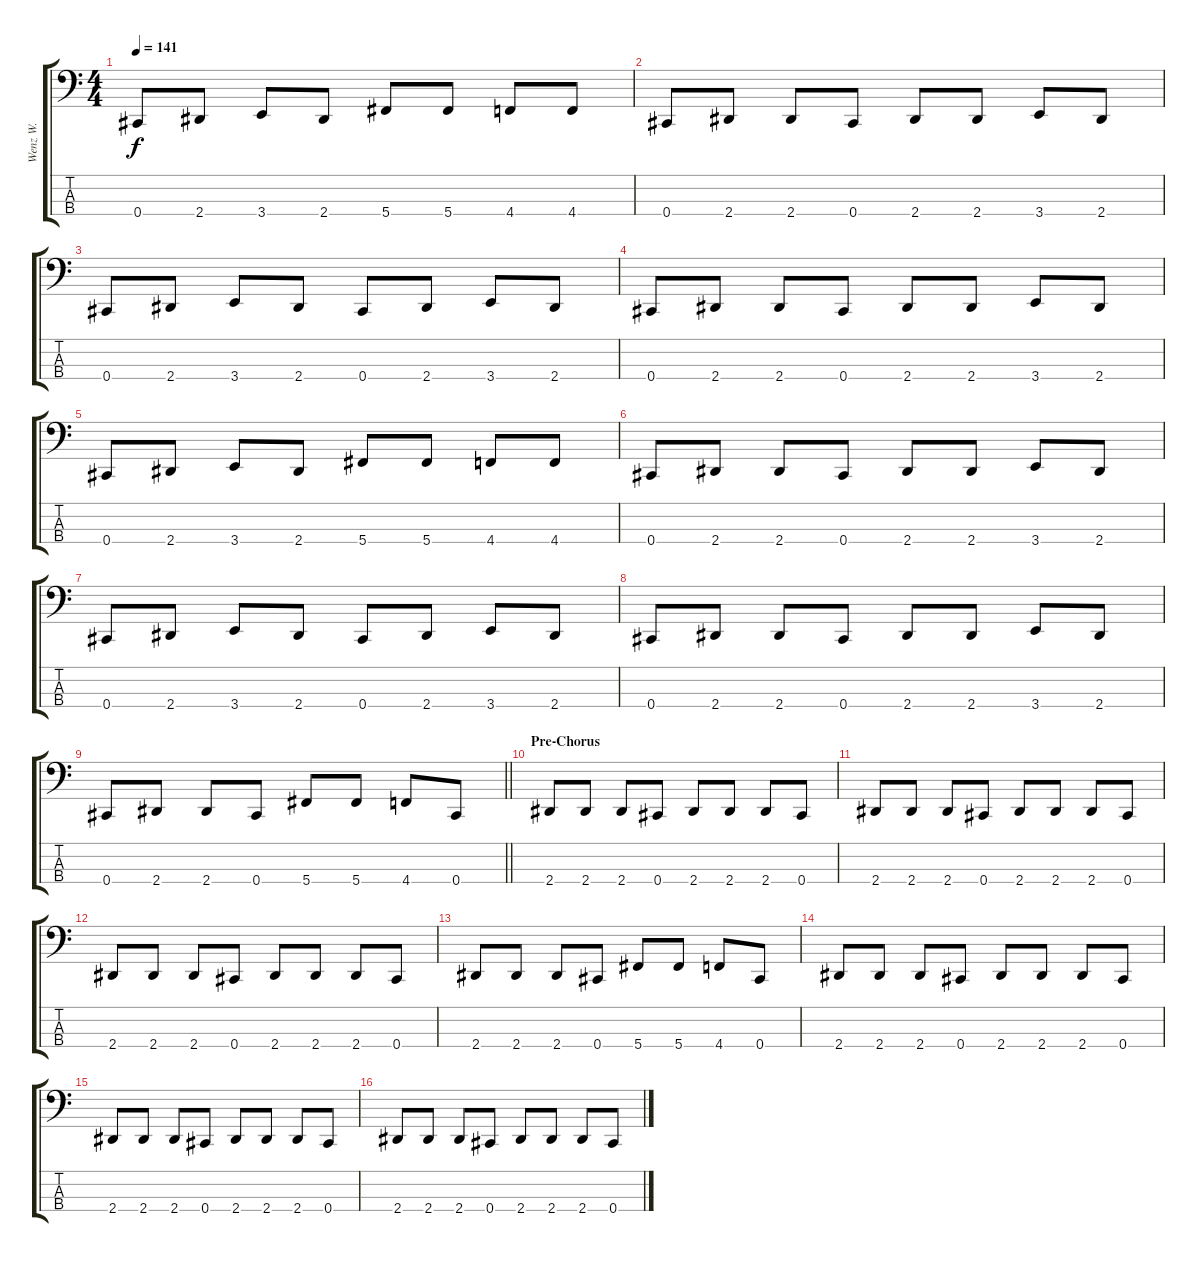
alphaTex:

\track ("Wenz W." "Wenz W.") {instrument electricbasspick}
\staff {score tabs}
\tuning (Gb2 Db2 Ab1 Db1) {hide}
\ts (4 4)
\tempo 141
\clef f4
\ks c
0.4.8{dy f} 2.4.8 3.4.8 2.4.8 5.4.8 5.4.8 4.4.8 4.4.8 |
0.4.8 2.4.8 2.4.8 0.4.8 2.4.8 2.4.8 3.4.8 2.4.8 |
0.4.8 2.4.8 3.4.8 2.4.8 0.4.8 2.4.8 3.4.8 2.4.8 |
0.4.8 2.4.8 2.4.8 0.4.8 2.4.8 2.4.8 3.4.8 2.4.8 |
0.4.8 2.4.8 3.4.8 2.4.8 5.4.8 5.4.8 4.4.8 4.4.8 |
0.4.8 2.4.8 2.4.8 0.4.8 2.4.8 2.4.8 3.4.8 2.4.8 |
0.4.8 2.4.8 3.4.8 2.4.8 0.4.8 2.4.8 3.4.8 2.4.8 |
0.4.8 2.4.8 2.4.8 0.4.8 2.4.8 2.4.8 3.4.8 2.4.8 |
\barLineRight lightlight
0.4.8 2.4.8 2.4.8 0.4.8 5.4.8 5.4.8 4.4.8 0.4.8 |
\section ("" "Pre-Chorus")
2.4.8 2.4.8 2.4.8 0.4.8 2.4.8 2.4.8 2.4.8 0.4.8 |
2.4.8 2.4.8 2.4.8 0.4.8 2.4.8 2.4.8 2.4.8 0.4.8 |
2.4.8 2.4.8 2.4.8 0.4.8 2.4.8 2.4.8 2.4.8 0.4.8 |
2.4.8 2.4.8 2.4.8 0.4.8 5.4.8 5.4.8 4.4.8 0.4.8 |
2.4.8 2.4.8 2.4.8 0.4.8 2.4.8 2.4.8 2.4.8 0.4.8 |
2.4.8 2.4.8 2.4.8 0.4.8 2.4.8 2.4.8 2.4.8 0.4.8 |
2.4.8 2.4.8 2.4.8 0.4.8 2.4.8 2.4.8 2.4.8 0.4.8
